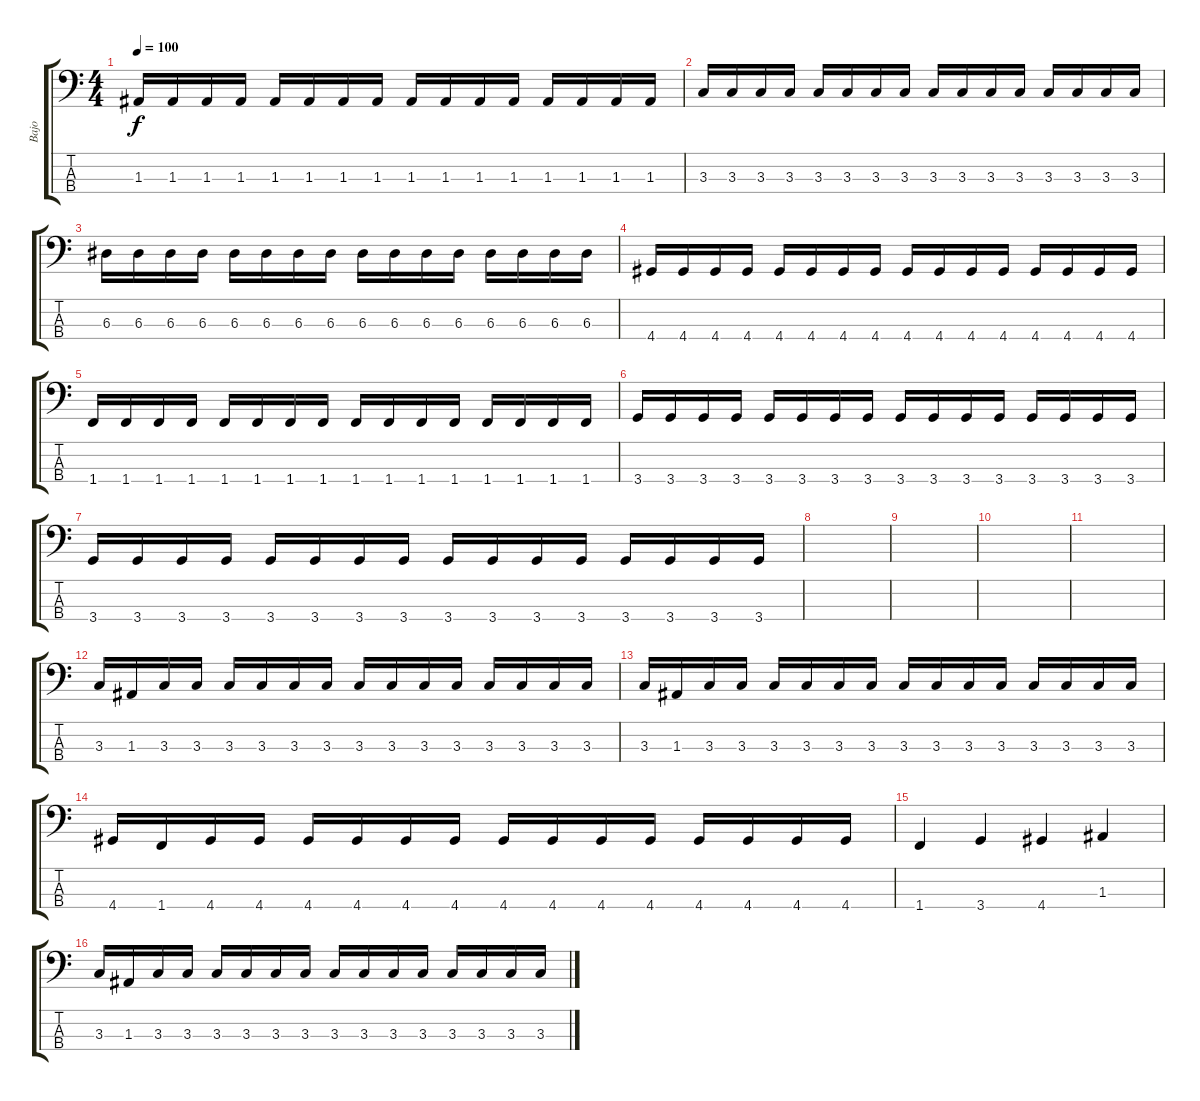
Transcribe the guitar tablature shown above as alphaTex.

\track ("Bajo" "Bajo") {instrument electricbassfinger}
\staff {score tabs}
\tuning (G2 D2 A1 E1) {hide}
\ts (4 4)
\tempo 100
\clef f4
\ks c
1.3.16{dy f} 1.3.16 1.3.16 1.3.16 1.3.16 1.3.16 1.3.16 1.3.16 1.3.16 1.3.16 1.3.16 1.3.16 1.3.16 1.3.16 1.3.16 1.3.16 |
3.3.16 3.3.16 3.3.16 3.3.16 3.3.16 3.3.16 3.3.16 3.3.16 3.3.16 3.3.16 3.3.16 3.3.16 3.3.16 3.3.16 3.3.16 3.3.16 |
6.3.16 6.3.16 6.3.16 6.3.16 6.3.16 6.3.16 6.3.16 6.3.16 6.3.16 6.3.16 6.3.16 6.3.16 6.3.16 6.3.16 6.3.16 6.3.16 |
4.4.16 4.4.16 4.4.16 4.4.16 4.4.16 4.4.16 4.4.16 4.4.16 4.4.16 4.4.16 4.4.16 4.4.16 4.4.16 4.4.16 4.4.16 4.4.16 |
1.4.16 1.4.16 1.4.16 1.4.16 1.4.16 1.4.16 1.4.16 1.4.16 1.4.16 1.4.16 1.4.16 1.4.16 1.4.16 1.4.16 1.4.16 1.4.16 |
3.4.16 3.4.16 3.4.16 3.4.16 3.4.16 3.4.16 3.4.16 3.4.16 3.4.16 3.4.16 3.4.16 3.4.16 3.4.16 3.4.16 3.4.16 3.4.16 |
3.4.16 3.4.16 3.4.16 3.4.16 3.4.16 3.4.16 3.4.16 3.4.16 3.4.16 3.4.16 3.4.16 3.4.16 3.4.16 3.4.16 3.4.16 3.4.16 |
|
|
|
|
3.3.16 1.3.16 3.3.16 3.3.16 3.3.16 3.3.16 3.3.16 3.3.16 3.3.16 3.3.16 3.3.16 3.3.16 3.3.16 3.3.16 3.3.16 3.3.16 |
3.3.16 1.3.16 3.3.16 3.3.16 3.3.16 3.3.16 3.3.16 3.3.16 3.3.16 3.3.16 3.3.16 3.3.16 3.3.16 3.3.16 3.3.16 3.3.16 |
4.4.16 1.4.16 4.4.16 4.4.16 4.4.16 4.4.16 4.4.16 4.4.16 4.4.16 4.4.16 4.4.16 4.4.16 4.4.16 4.4.16 4.4.16 4.4.16 |
1.4.4 3.4.4 4.4.4 1.3.4 |
3.3.16 1.3.16 3.3.16 3.3.16 3.3.16 3.3.16 3.3.16 3.3.16 3.3.16 3.3.16 3.3.16 3.3.16 3.3.16 3.3.16 3.3.16 3.3.16
